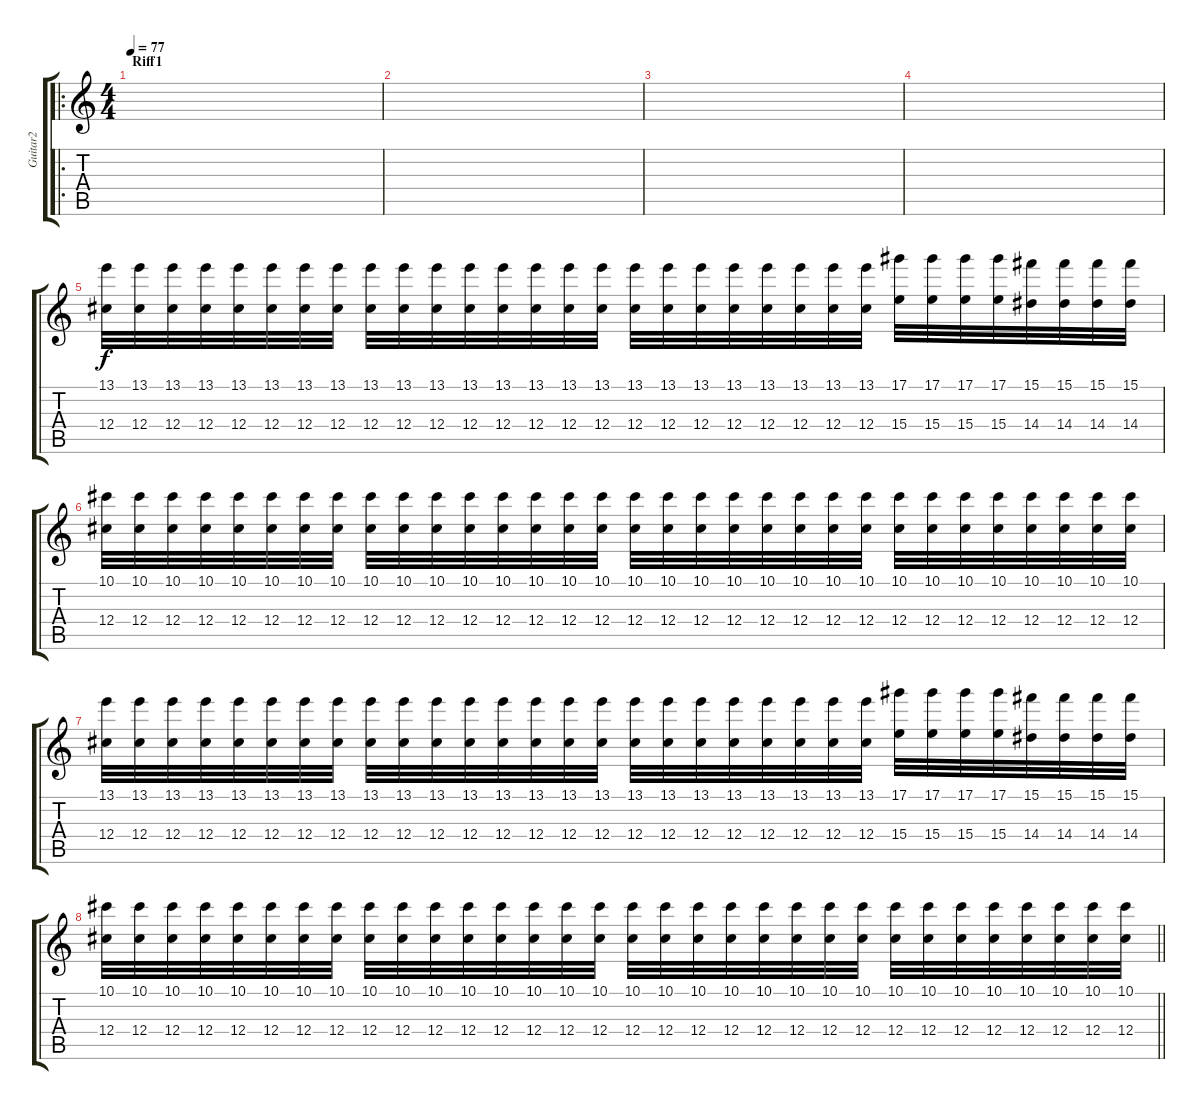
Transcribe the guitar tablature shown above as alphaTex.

\track ("Guitar2" "Guitar2") {instrument acousticguitarsteel}
\staff {score tabs}
\tuning (Eb4 Bb3 Gb3 Db3 Ab2 Db2) {hide}
\ro
\ts (4 4)
\section ("" "Riff1")
\tempo 77
\clef g2
\ks c
|
|
|
|
(13.1 12.4).32 (13.1 12.4).32 (13.1 12.4).32 (13.1 12.4).32 (13.1 12.4).32 (13.1 12.4).32 (13.1 12.4).32 (13.1 12.4).32 (13.1 12.4).32 (13.1 12.4).32 (13.1 12.4).32 (13.1 12.4).32 (13.1 12.4).32 (13.1 12.4).32 (13.1 12.4).32 (13.1 12.4).32 (13.1 12.4).32 (13.1 12.4).32 (13.1 12.4).32 (13.1 12.4).32 (13.1 12.4).32 (13.1 12.4).32 (13.1 12.4).32 (13.1 12.4).32 (17.1 15.4).32 (17.1 15.4).32 (17.1 15.4).32 (17.1 15.4).32 (15.1 14.4).32 (15.1 14.4).32 (15.1 14.4).32 (15.1 14.4).32 |
(10.1 12.4).32 (10.1 12.4).32 (10.1 12.4).32 (10.1 12.4).32 (10.1 12.4).32 (10.1 12.4).32 (10.1 12.4).32 (10.1 12.4).32 (10.1 12.4).32 (10.1 12.4).32 (10.1 12.4).32 (10.1 12.4).32 (10.1 12.4).32 (10.1 12.4).32 (10.1 12.4).32 (10.1 12.4).32 (10.1 12.4).32 (10.1 12.4).32 (10.1 12.4).32 (10.1 12.4).32 (10.1 12.4).32 (10.1 12.4).32 (10.1 12.4).32 (10.1 12.4).32 (10.1 12.4).32 (10.1 12.4).32 (10.1 12.4).32 (10.1 12.4).32 (10.1 12.4).32 (10.1 12.4).32 (10.1 12.4).32 (10.1 12.4).32 |
(13.1 12.4).32 (13.1 12.4).32 (13.1 12.4).32 (13.1 12.4).32 (13.1 12.4).32 (13.1 12.4).32 (13.1 12.4).32 (13.1 12.4).32 (13.1 12.4).32 (13.1 12.4).32 (13.1 12.4).32 (13.1 12.4).32 (13.1 12.4).32 (13.1 12.4).32 (13.1 12.4).32 (13.1 12.4).32 (13.1 12.4).32 (13.1 12.4).32 (13.1 12.4).32 (13.1 12.4).32 (13.1 12.4).32 (13.1 12.4).32 (13.1 12.4).32 (13.1 12.4).32 (17.1 15.4).32 (17.1 15.4).32 (17.1 15.4).32 (17.1 15.4).32 (15.1 14.4).32 (15.1 14.4).32 (15.1 14.4).32 (15.1 14.4).32 |
\barLineRight lightlight
(10.1 12.4).32 (10.1 12.4).32 (10.1 12.4).32 (10.1 12.4).32 (10.1 12.4).32 (10.1 12.4).32 (10.1 12.4).32 (10.1 12.4).32 (10.1 12.4).32 (10.1 12.4).32 (10.1 12.4).32 (10.1 12.4).32 (10.1 12.4).32 (10.1 12.4).32 (10.1 12.4).32 (10.1 12.4).32 (10.1 12.4).32 (10.1 12.4).32 (10.1 12.4).32 (10.1 12.4).32 (10.1 12.4).32 (10.1 12.4).32 (10.1 12.4).32 (10.1 12.4).32 (10.1 12.4).32 (10.1 12.4).32 (10.1 12.4).32 (10.1 12.4).32 (10.1 12.4).32 (10.1 12.4).32 (10.1 12.4).32 (10.1 12.4).32
